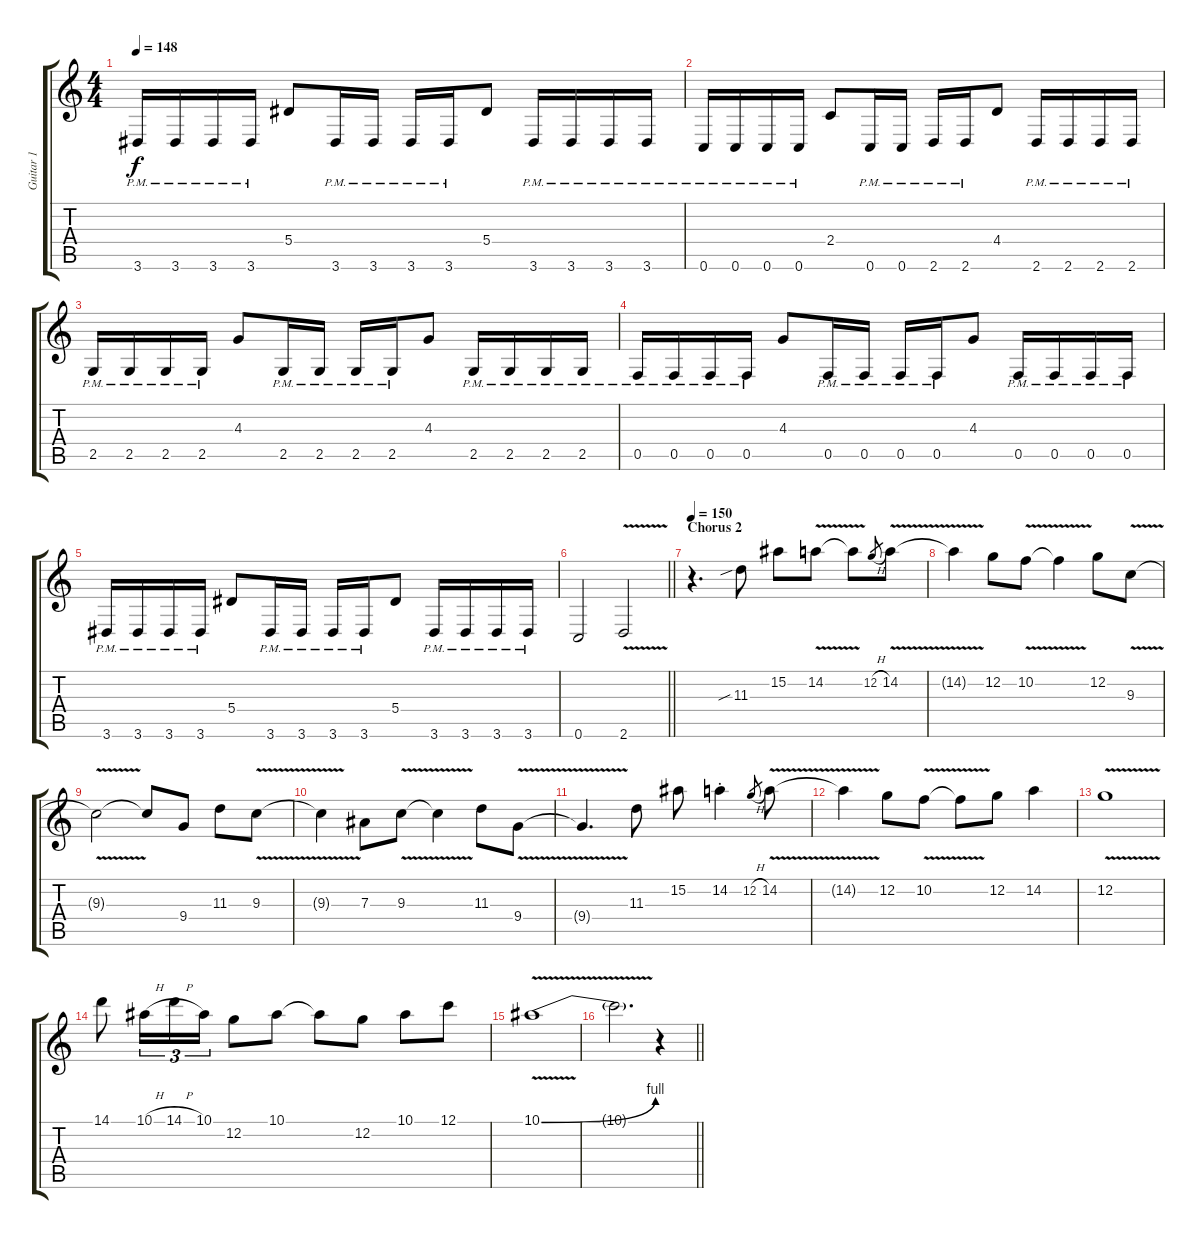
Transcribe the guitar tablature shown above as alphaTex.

\track ("Guitar 1" "Guitar 1") {instrument distortionguitar}
\staff {score tabs}
\tuning (C4 G3 Eb3 Bb2 F2 C2) {hide}
\ts (4 4)
\tempo 148
\clef g2
\ks c
3.6{pm}.16{dy f} 3.6{pm}.16 3.6{pm}.16 3.6{pm}.16 5.4.8 3.6{pm}.16 3.6{pm}.16 3.6{pm}.16 3.6{pm}.16 5.4.8 3.6{pm}.16 3.6{pm}.16 3.6{pm}.16 3.6{pm}.16 |
0.6{pm}.16 0.6{pm}.16 0.6{pm}.16 0.6{pm}.16 2.4.8 0.6{pm}.16 0.6{pm}.16 2.6{pm}.16 2.6{pm}.16 4.4.8 2.6{pm}.16 2.6{pm}.16 2.6{pm}.16 2.6{pm}.16 |
2.5{pm}.16 2.5{pm}.16 2.5{pm}.16 2.5{pm}.16 4.3.8 2.5{pm}.16 2.5{pm}.16 2.5{pm}.16 2.5{pm}.16 4.3.8 2.5{pm}.16 2.5{pm}.16 2.5{pm}.16 2.5{pm}.16 |
0.5{pm}.16 0.5{pm}.16 0.5{pm}.16 0.5{pm}.16 4.3.8 0.5{pm}.16 0.5{pm}.16 0.5{pm}.16 0.5{pm}.16 4.3.8 0.5{pm}.16 0.5{pm}.16 0.5{pm}.16 0.5{pm}.16 |
3.6{pm}.16 3.6{pm}.16 3.6{pm}.16 3.6{pm}.16 5.4.8 3.6{pm}.16 3.6{pm}.16 3.6{pm}.16 3.6{pm}.16 5.4.8 3.6{pm}.16 3.6{pm}.16 3.6{pm}.16 3.6{pm}.16 |
\barLineRight lightlight
0.6.2 2.6{v}.2 |
\section ("" "Chorus 2")
\tempo 150
r.4{d balance 8} 11.3{sib}.8 15.2.8 14.2{v}.8 14.2{t}.8 12.2{h}.8{gr} 14.2{v}.8 |
14.2{t}.4 12.2.8 10.2{v}.8 10.2{t}.4 12.2.8 9.3{v}.8 |
9.3{t}.2 9.3{t}.8 9.4.8 11.3.8 9.3{v}.8 |
9.3{t}.4 7.3.8 9.3{v}.8 9.3{t}.4 11.3.8 9.4{v}.8 |
9.4{t}.4{d} 11.3.8 15.2.8 14.2{st}.4 12.2{h}.8{gr} 14.2{v}.8 |
14.2{t}.4 12.2.8 10.2{v}.8 10.2{t}.8 12.2.8 14.2.4 |
12.2{v}.1 |
14.1.8 10.1{h}.16{tu (3 2)} 14.1{h}.16{tu (3 2)} 10.1.16{tu (3 2)} 12.2.8 10.1.8 10.1{t}.8 12.2.8 10.1.8 12.1.8 |
10.1{be (bend 0 0 60 4) v}.1 |
\barLineRight lightlight
10.1{t}.2{d} r.4{balance 0}
